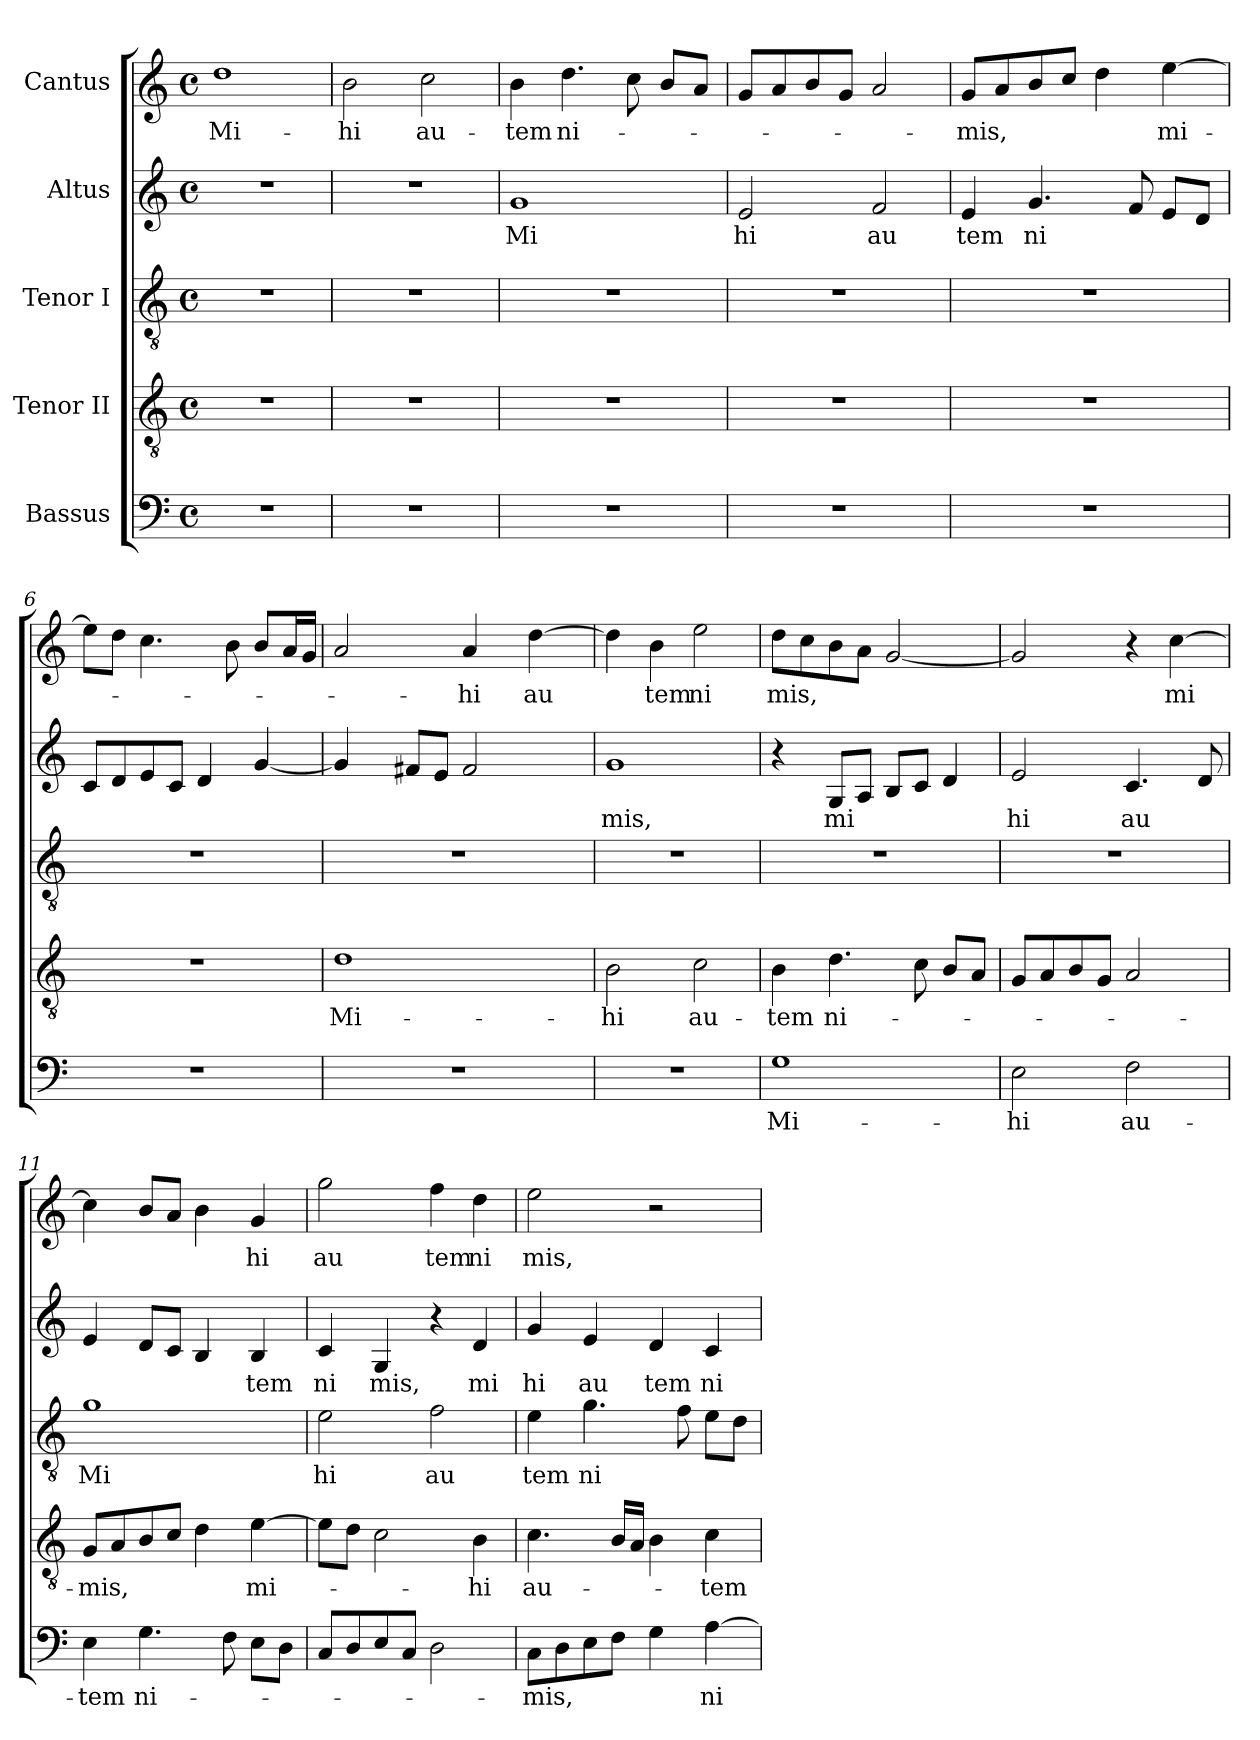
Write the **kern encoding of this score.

**kern	**text	**kern	**text	**kern	**text	**kern	**text	**kern	**text
*part5	*part5	*part4	*part4	*part3	*part3	*part2	*part2	*part1	*part1
*staff5	*staff5	*staff4	*staff4	*staff3	*staff3	*staff2	*staff2	*staff1	*staff1
*I"Bassus	*	*I"Tenor II	*	*I"Tenor I	*	*I"Altus	*	*I"Cantus	*
!!LO:PB:g=z
*stria5	*	*stria5	*	*stria5	*	*stria5	*	*stria5	*
*clefF4	*	*clefGv2	*	*clefGv2	*	*clefG2	*	*clefG2	*
*M4/4	*	*M4/4	*	*M4/4	*	*M4/4	*	*M4/4	*
*met(c)	*	*met(c)	*	*met(c)	*	*met(c)	*	*met(c)	*
=1	=1	=1	=1	=1	=1	=1	=1	=1	=1
!	!	!	!	!	!	!	!	!	!LO:LY:b:cj
1r	.	1r	.	1r	.	1r	.	1dd	Mi-
=2	=2	=2	=2	=2	=2	=2	=2	=2	=2
!	!	!	!	!	!	!	!	!	!LO:LY:b:cj
1r	.	1r	.	1r	.	1r	.	2b\	-hi
!	!	!	!	!	!	!	!	!	!LO:LY:b:cj
.	.	.	.	.	.	.	.	2cc\	au-
=3	=3	=3	=3	=3	=3	=3	=3	=3	=3
!	!	!	!	!	!	!	!LO:LY:b:cj	!	!LO:LY:b:cj
1r	.	1r	.	1r	.	1g	Mi	4b\	-tem
!	!	!	!	!	!	!	!	!	!LO:LY:b:cj
.	.	.	.	.	.	.	.	4.dd\	ni-
.	.	.	.	.	.	.	.	8cc\	.
.	.	.	.	.	.	.	.	8b/L	.
.	.	.	.	.	.	.	.	8a/J	.
=4	=4	=4	=4	=4	=4	=4	=4	=4	=4
!	!	!	!	!	!	!	!LO:LY:b:cj	!	!
1r	.	1r	.	1r	.	2e/	hi	8g/L	.
.	.	.	.	.	.	.	.	8a/	.
.	.	.	.	.	.	.	.	8b/	.
.	.	.	.	.	.	.	.	8g/J	.
!	!	!	!	!	!	!	!LO:LY:b:cj	!	!
.	.	.	.	.	.	2f/	au	2a/	.
=5	=5	=5	=5	=5	=5	=5	=5	=5	=5
!	!	!	!	!	!	!	!LO:LY:b:cj	!	!LO:LY:b
1r	.	1r	.	1r	.	4e/	tem	8g/L	-mis,
.	.	.	.	.	.	.	.	8a/	.
!	!	!	!	!	!	!	!LO:LY:b:cj	!	!
.	.	.	.	.	.	4.g/	ni	8b/	.
.	.	.	.	.	.	.	.	8cc/J	.
.	.	.	.	.	.	.	.	4dd\	.
.	.	.	.	.	.	8f/	.	.	.
!	!	!	!	!	!	!	!	!	!LO:LY:b
.	.	.	.	.	.	8e/L	.	[>4ee\	mi-
.	.	.	.	.	.	8d/J	.	.	.
=6	=6	=6	=6	=6	=6	=6	=6	=6	=6
1r	.	1r	.	1r	.	8c/L	.	8ee\L]	.
.	.	.	.	.	.	8d/	.	8dd\J	.
.	.	.	.	.	.	8e/	.	4.cc\	.
.	.	.	.	.	.	8c/J	.	.	.
.	.	.	.	.	.	4d/	.	.	.
.	.	.	.	.	.	.	.	8b\	.
.	.	.	.	.	.	[>4g/	.	8b/L	.
.	.	.	.	.	.	.	.	16a/	.
.	.	.	.	.	.	.	.	16g/J	.
!!LO:LB:g=z
=7	=7	=7	=7	=7	=7	=7	=7	=7	=7
!	!	!	!LO:LY:b:cj	!	!	!	!	!	!
*	*	*	*	*^	*	*	*	*^	*
1r	.	1d	Mi-	1r	8.ryy	.	4g/]	.	2a/	8ryy	.
.	.	.	.	.	.	.	.	.	.	64ryy	.
.	.	.	.	.	.	.	.	.	.	2ryy	.
.	.	.	.	.	2ryy	.	.	.	.	.	.
.	.	.	.	.	.	.	8f#X/L	.	.	.	.
.	.	.	.	.	.	.	8e/J	.	.	.	.
!	!	!	!	!	!	!	!	!	!	!	!LO:LY:b:cj
.	.	.	.	.	.	.	2f#/	.	4a/	.	-hi
.	.	.	.	.	.	.	.	.	.	4ryy	.
.	.	.	.	.	4ryy	.	.	.	.	.	.
!	!	!	!	!	!	!	!	!	!	!	!LO:LY:b
.	.	.	.	.	.	.	.	.	[>4dd\	.	au
.	.	.	.	.	.	.	.	.	.	16..ryy	.
.	.	.	.	.	16ryy	.	.	.	.	.	.
=8	=8	=8	=8	=8	=8	=8	=8	=8	=8	=8	=8
!	!	!	!LO:LY:b:cj	!	!	!	!	!LO:LY:b:cj	!	!	!
*	*	*	*	*v	*v	*	*	*	*v	*v	*
1r	.	2B\	-hi	1r	.	1g	mis,	4dd\]	.
!	!	!	!	!	!	!	!	!	!LO:LY:b:cj
.	.	.	.	.	.	.	.	4b\	tem
!	!	!	!LO:LY:b:cj	!	!	!	!	!	!LO:LY:b:cj
.	.	2c\	au-	.	.	.	.	2ee\	ni
=9	=9	=9	=9	=9	=9	=9	=9	=9	=9
!	!LO:LY:b:cj	!	!LO:LY:b:cj	!	!	!	!	!	!LO:LY:b
1G	Mi-	4B\	-tem	1r	.	4r	.	8dd\L	mis,
.	.	.	.	.	.	.	.	8cc\	.
!	!	!	!LO:LY:b:cj	!	!	!	!LO:LY:b	!	!
.	.	4.d\	ni-	.	.	8G/L	mi	8b\	.
.	.	.	.	.	.	8A/J	.	8a\J	.
.	.	.	.	.	.	8B/L	.	[<2g/	.
.	.	8c\	.	.	.	8c/J	.	.	.
.	.	8B/L	.	.	.	4d/	.	.	.
.	.	8A/J	.	.	.	.	.	.	.
=10	=10	=10	=10	=10	=10	=10	=10	=10	=10
!	!LO:LY:b:cj	!	!	!	!	!	!LO:LY:b:cj	!	!
2E\	-hi	8G/L	.	1r	.	2e/	hi	2g/]	.
.	.	8A/	.	.	.	.	.	.	.
.	.	8B/	.	.	.	.	.	.	.
.	.	8G/J	.	.	.	.	.	.	.
!	!LO:LY:b:cj	!	!	!	!	!	!LO:LY:b	!	!
2F\	au-	2A/	.	.	.	4.c/	au	4r	.
!	!	!	!	!	!	!	!	!	!LO:LY:b
.	.	.	.	.	.	.	.	[>4cc\	mi
.	.	.	.	.	.	8d/	.	.	.
=11	=11	=11	=11	=11	=11	=11	=11	=11	=11
!	!LO:LY:b:cj	!	!LO:LY:b	!	!LO:LY:b:cj	!	!	!	!
4E\	-tem	8G/L	-mis,	1g	Mi	4e/	.	4cc\]	.
.	.	8A/	.	.	.	.	.	.	.
!	!LO:LY:b:cj	!	!	!	!	!	!	!	!
4.G\	ni-	8B/	.	.	.	8d/L	.	8b/L	.
.	.	8c/J	.	.	.	8c/J	.	8a/J	.
.	.	4d\	.	.	.	4B/	.	4b\	.
8F\	.	.	.	.	.	.	.	.	.
!	!	!	!LO:LY:b	!	!	!	!LO:LY:b:cj	!	!LO:LY:b:cj
8E\L	.	[>4e\	mi-	.	.	4B/	tem	4g/	hi
8D\J	.	.	.	.	.	.	.	.	.
=12	=12	=12	=12	=12	=12	=12	=12	=12	=12
!	!	!	!	!	!LO:LY:b:cj	!	!LO:LY:b:cj	!	!LO:LY:b:cj
8C/L	.	8e\L]	.	2e\	hi	4c/	ni	2gg\	au
8D/	.	8d\J	.	.	.	.	.	.	.
!	!	!	!	!	!	!	!LO:LY:b:cj	!	!
8E/	.	2c\	.	.	.	4G/	mis,	.	.
8C/J	.	.	.	.	.	.	.	.	.
!	!	!	!	!	!LO:LY:b:cj	!	!	!	!LO:LY:b:cj
2D\	.	.	.	2f\	au	4r	.	4ff\	tem
!	!	!	!LO:LY:b:cj	!	!	!	!LO:LY:b:cj	!	!LO:LY:b:cj
.	.	4B\	-hi	.	.	4d/	mi	4dd\	ni
=13	=13	=13	=13	=13	=13	=13	=13	=13	=13
!	!LO:LY:b	!	!LO:LY:b	!	!LO:LY:b:cj	!	!LO:LY:b:cj	!	!LO:LY:b:cj
8C\L	-mis,	4.c\	au-	4e\	tem	4g/	hi	2ee\	mis,
8D\	.	.	.	.	.	.	.	.	.
!	!	!	!	!	!LO:LY:b:cj	!	!LO:LY:b:cj	!	!
8E\	.	.	.	4.g\	ni	4e/	au	.	.
8F\J	.	16B/L	.	.	.	.	.	.	.
.	.	16A/J	.	.	.	.	.	.	.
!	!	!	!	!	!	!	!LO:LY:b:cj	!	!
4G\	.	4B\	.	.	.	4d/	tem	2r	.
.	.	.	.	8f\	.	.	.	.	.
!	!LO:LY:b:cj	!	!LO:LY:b:cj	!	!	!	!LO:LY:b:cj	!	!
[>4A\	ni-	4c\	-tem	8e\L	.	4c/	ni	.	.
.	.	.	.	8d\J	.	.	.	.	.
=	=	=	=	=	=	=	=	=	=
*-	*-	*-	*-	*-	*-	*-	*-	*-	*-
